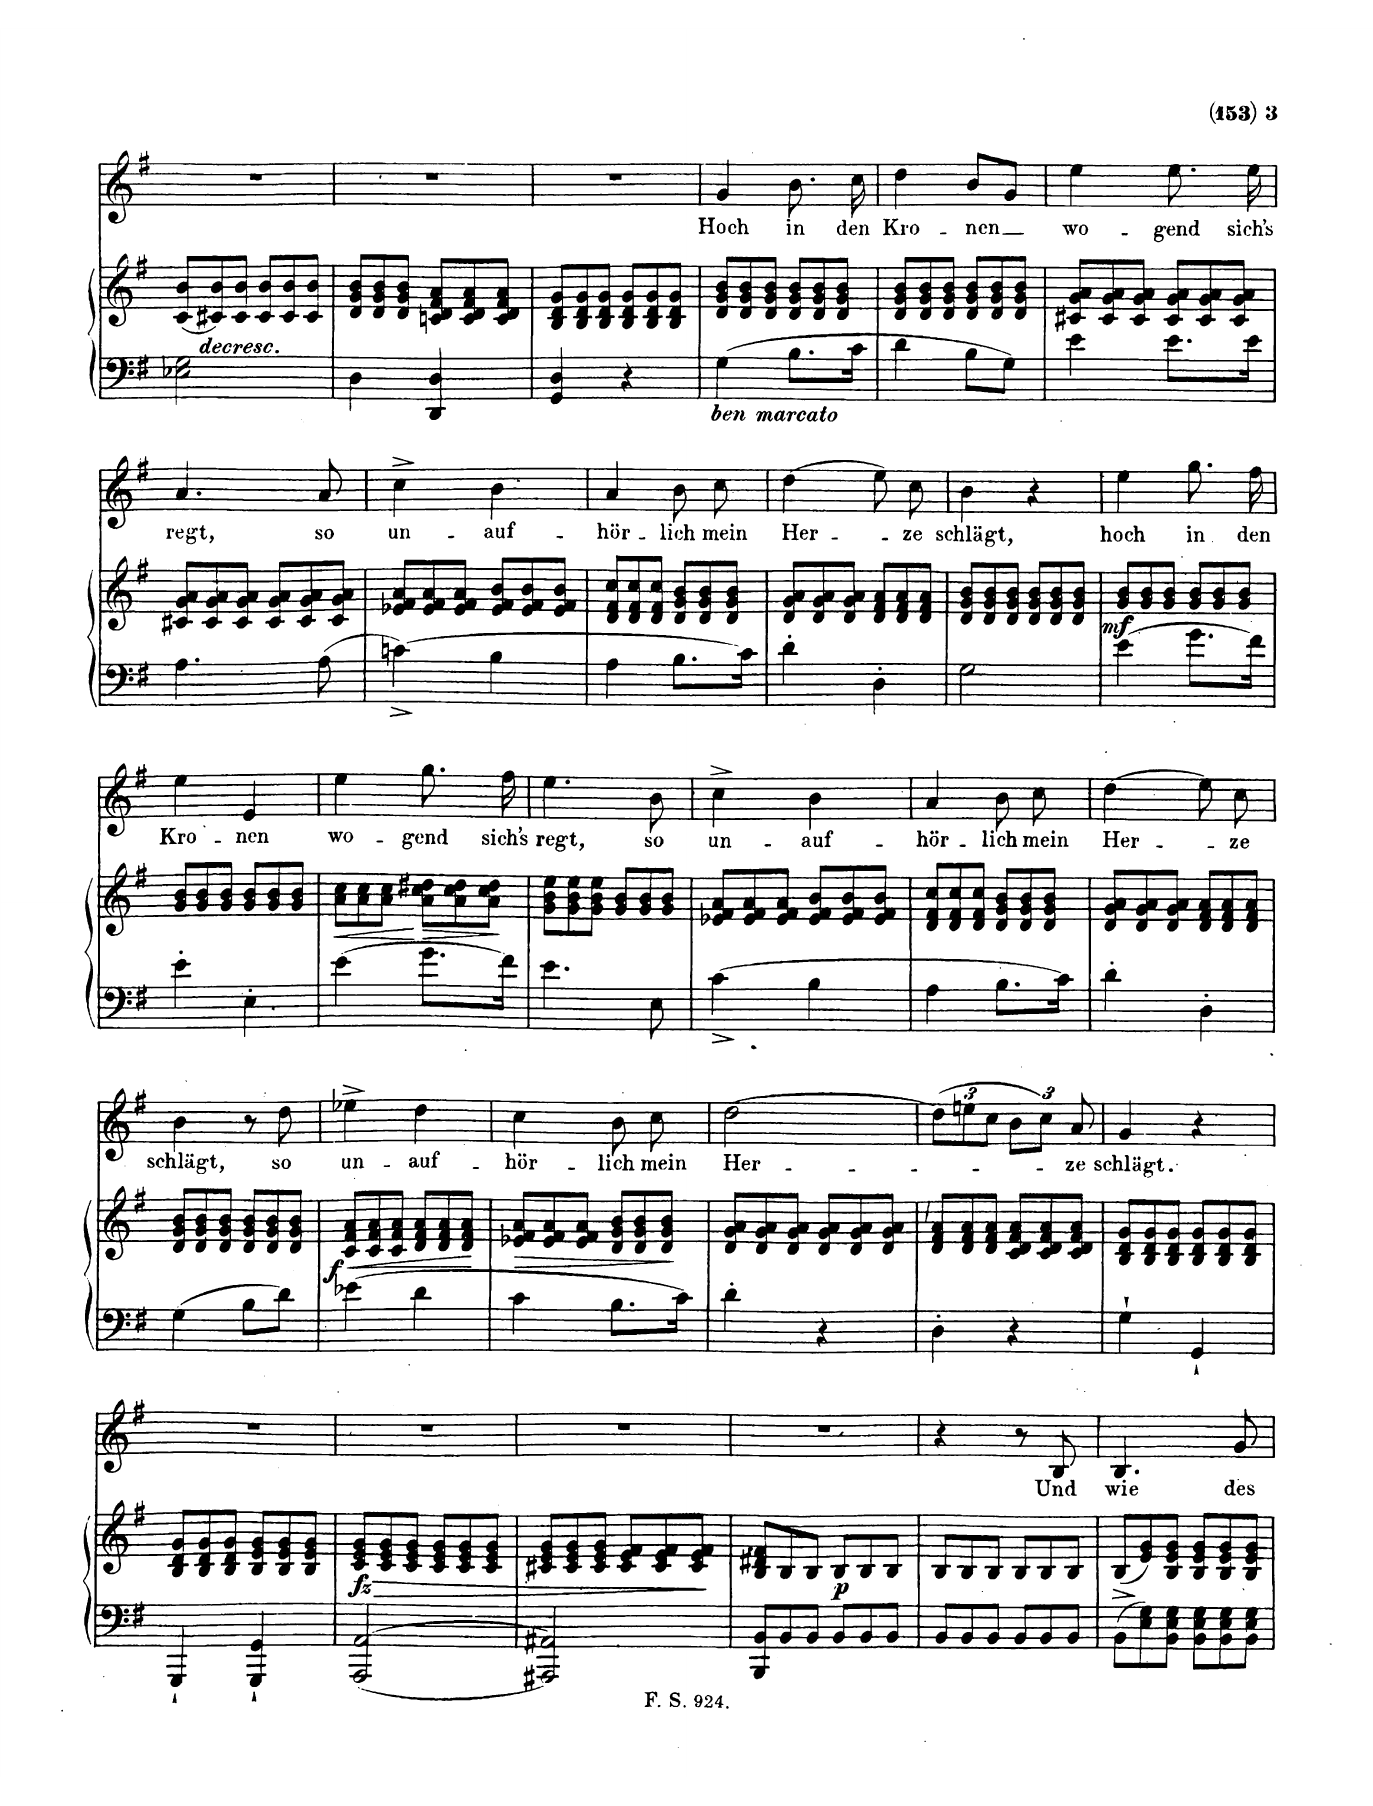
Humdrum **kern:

**kern	**kern	**dynam	**kern	**text
*part2	*part2	*part2	*part1	*part1
*staff3	*staff2	*staff2/3	*staff1	*staff1
*I"Piano	*	*	*I"Voice	*
*I'Pno	*	*	*	*
*clefF4	*clefG2	*	*clefG2	*
*k[f#]	*k[f#]	*	*k[f#]	*
*M2/4	*M2/4	*	*M2/4	*
*	*Xbrackettup	*	*	*
=53	=53	=53	=53	=53
2E-X\ 2G\	(12c/ 12b/L	.	2r	.
!	!LO:TX:b:i:t=dim.	!	!	!
.	12c#X/ 12b/)	.	.	.
.	12c#/ 12b/J	.	.	.
.	12c#/ 12b/L	.	.	.
.	12c#/ 12b/	.	.	.
.	12c#/ 12b/J	.	.	.
=54	=54	=54	=54	=54
4D\	12d/ 12g/ 12b/L	.	2r	.
.	12d/ 12g/ 12b/	.	.	.
.	12d/ 12g/ 12b/J	.	.	.
4DD/ 4D/	12cn/ 12d/ 12f#/ 12a/L	.	.	.
.	12c/ 12d/ 12f#/ 12a/	.	.	.
.	12c/ 12d/ 12f#/ 12a/J	.	.	.
=55	=55	=55	=55	=55
4GG/ 4D/	12B/ 12d/ 12g/L	.	2r	.
.	12B/ 12d/ 12g/	.	.	.
.	12B/ 12d/ 12g/J	.	.	.
4r	12B/ 12d/ 12g/L	.	.	.
.	12B/ 12d/ 12g/	.	.	.
.	12B/ 12d/ 12g/J	.	.	.
=56	=56	=56	=56	=56
!LO:TX:i:t=ben marcato	!	!	!	!
4G\	12d/ 12g/ 12b/L	.	4g/	-Hoch
.	12d/ 12g/ 12b/	.	.	.
.	12d/ 12g/ 12b/J	.	.	.
8.B\L	12d/ 12g/ 12b/L	.	8.b\	in
.	12d/ 12g/ 12b/	.	.	.
.	12d/ 12g/ 12b/J	.	.	.
16c\Jk	.	.	16cc\	den
=57	=57	=57	=57	=57
4d\	12d/ 12g/ 12b/L	.	4dd\	Kro-
.	12d/ 12g/ 12b/	.	.	.
.	12d/ 12g/ 12b/J	.	.	.
8B\L	12d/ 12g/ 12b/L	.	8b\	-nen
.	12d/ 12g/ 12b/	.	.	.
8G\J	.	.	8g/	.
.	12d/ 12g/ 12b/J	.	.	.
=58	=58	=58	=58	=58
4e\	12c#X/ 12g/ 12a/L	.	4ee\	wo-
.	12c#/ 12g/ 12a/	.	.	.
.	12c#/ 12g/ 12a/J	.	.	.
8.e\L	12c#/ 12g/ 12a/L	.	8.ee\	-gend
.	12c#/ 12g/ 12a/	.	.	.
.	12c#/ 12g/ 12a/J	.	.	.
16e\Jk	.	.	16ee\	sich’s
=59	=59	=59	=59	=59
4.A\	12c#X/ 12g/ 12a/L	.	4.a/	regt,
.	12c#/ 12g/ 12a/	.	.	.
.	12c#/ 12g/ 12a/J	.	.	.
.	12c#/ 12g/ 12a/L	.	.	.
.	12c#/ 12g/ 12a/	.	.	.
8A\	.	.	8a/	so
.	12c#/ 12g/ 12a/J	.	.	.
=60	=60	=60	=60	=60
4cn^\	12e-X/ 12f#/ 12a/L	.	4cc^\	un-
.	12e-/ 12f#/ 12a/	.	.	.
.	12e-/ 12f#/ 12a/J	.	.	.
4B\	12e-/ 12f#/ 12b/L	.	4b\	-auf-
.	12e-/ 12f#/ 12b/	.	.	.
.	12e-/ 12f#/ 12b/J	.	.	.
=61	=61	=61	=61	=61
4A\	12d/ 12f#/ 12cc/L	.	4a/	-hör-
.	12d/ 12f#/ 12cc/	.	.	.
.	12d/ 12f#/ 12cc/J	.	.	.
8.B\L	12d/ 12g/ 12b/L	.	8b\	-lich
.	12d/ 12g/ 12b/	.	.	.
.	.	.	8cc\	mein
.	12d/ 12g/ 12b/J	.	.	.
16c\Jk	.	.	.	.
=62	=62	=62	=62	=62
4d'\	12d/ 12g/ 12a/L	.	(4dd\	Her-
.	12d/ 12g/ 12a/	.	.	.
.	12d/ 12g/ 12a/J	.	.	.
4D'\	12d/ 12f#/ 12a/L	.	8ee\)	.
.	12d/ 12f#/ 12a/	.	.	.
.	.	.	8cc\	-ze
.	12d/ 12f#/ 12a/J	.	.	.
=63	=63	=63	=63	=63
2G\	12d/ 12g/ 12b/L	.	4b\	schlägt,
.	12d/ 12g/ 12b/	.	.	.
.	12d/ 12g/ 12b/J	.	.	.
.	12d/ 12g/ 12b/L	.	4r	.
.	12d/ 12g/ 12b/	.	.	.
.	12d/ 12g/ 12b/J	.	.	.
=64	=64	=64	=64	=64
!	!	!LO:DY:b	!	!
4e\	12g/ 12b/L	mf	4ee\	hoch
.	12g/ 12b/	.	.	.
.	12g/ 12b/J	.	.	.
8.g\L	12g/ 12b/L	.	8.gg\	in
.	12g/ 12b/	.	.	.
.	12g/ 12b/J	.	.	.
16f#\Jk	.	.	16ff#\	den
=65	=65	=65	=65	=65
4e'\	12g/ 12b/L	.	4ee\	Kro-
.	12g/ 12b/	.	.	.
.	12g/ 12b/J	.	.	.
4E'\	12g/ 12b/L	.	4e/	-nen
.	12g/ 12b/	.	.	.
.	12g/ 12b/J	.	.	.
=66	=66	=66	=66	=66
!	!	!LO:HP:b	!	!
4e\	12a\ 12cc\L	<	4ee\	wo-
.	12a\ 12cc\	.	.	.
.	12a\ 12cc\J	.	.	.
!	!	!LO:HP:n=1:b	!	!
8.g\L	12a\ 12cc\ 12dd#X\L	[ >	8.gg\	-gend
.	12a\ 12cc\ 12dd#\	.	.	.
.	12a\ 12cc\ 12dd#\J	]	.	.
16f#\Jk	.	.	16ff#\	sich’s
=67	=67	=67	=67	=67
4.e\	12g\ 12b\ 12ee\L	.	4.ee\	regt,
.	12g\ 12b\ 12ee\	.	.	.
.	12g\ 12b\ 12ee\J	.	.	.
.	12g/ 12b/L	.	.	.
.	12g/ 12b/	.	.	.
8E\	.	.	8b\	so
.	12g/ 12b/J	.	.	.
=68	=68	=68	=68	=68
4c^\	12e-X/ 12f#/ 12a/L	.	4cc^\	un-
.	12e-/ 12f#/ 12a/	.	.	.
.	12e-/ 12f#/ 12a/J	.	.	.
4B\	12e-/ 12f#/ 12b/L	.	4b\	-auf-
.	12e-/ 12f#/ 12b/	.	.	.
.	12e-/ 12f#/ 12b/J	.	.	.
=69	=69	=69	=69	=69
4A\	12d/ 12f#/ 12cc/L	.	4a/	-hör-
.	12d/ 12f#/ 12cc/	.	.	.
.	12d/ 12f#/ 12cc/J	.	.	.
8.B\L	12d/ 12g/ 12b/L	.	8b\	-lich
.	12d/ 12g/ 12b/	.	.	.
.	.	.	8cc\	mein
.	12d/ 12g/ 12b/J	.	.	.
16c\Jk	.	.	.	.
=70	=70	=70	=70	=70
4d'\	12d/ 12g/ 12a/L	.	(4dd\	Her-
.	12d/ 12g/ 12a/	.	.	.
.	12d/ 12g/ 12a/J	.	.	.
4D'\	12d/ 12f#/ 12a/L	.	8ee\)	.
.	12d/ 12f#/ 12a/	.	.	.
.	.	.	8cc\	-ze
.	12d/ 12f#/ 12a/J	.	.	.
=71	=71	=71	=71	=71
4G\	12d/ 12g/ 12b/L	.	4b\	schlägt,
.	12d/ 12g/ 12b/	.	.	.
.	12d/ 12g/ 12b/J	.	.	.
8B\L	12d/ 12g/ 12b/L	.	8r	.
.	12d/ 12g/ 12b/	.	.	.
8d\J	.	.	8dd\	so
.	12d/ 12g/ 12b/J	.	.	.
=72	=72	=72	=72	=72
!	!	!LO:DY:b	!	!
4e-X\	12c/ 12f#/ 12a/L	f	4ee-X^\	un-
!	!	!LO:HP:b	!	!
.	12c/ 12f#/ 12a/	<	.	.
.	12c/ 12f#/ 12a/J	.	.	.
4d\	12d/ 12f#/ 12a/L	.	4dd\	-auf-
.	12d/ 12f#/ 12a/	.	.	.
.	12d/ 12f#/ 12a/J	.	.	.
.	.	[	.	.
=73	=73	=73	=73	=73
!	!	!LO:HP:b	!	!
4c\	12e-X/ 12f#/ 12a/L	>	4cc\	-hör-
.	12e-/ 12f#/ 12a/	.	.	.
.	12e-/ 12f#/ 12a/J	.	.	.
8.B\L	12d/ 12g/ 12b/L	.	8b\L	-lich
.	12d/ 12g/ 12b/	.	.	.
.	.	.	8cc\J	mein
.	12d/ 12g/ 12b/J	]	.	.
16c\Jk	.	.	.	.
=74	=74	=74	=74	=74
4d'\	12d/ 12g/ 12a/L	.	[2dd\	Her-
.	12d/ 12g/ 12a/	.	.	.
.	12d/ 12g/ 12a/J	.	.	.
4r	12d/ 12g/ 12a/L	.	.	.
.	12d/ 12g/ 12a/	.	.	.
.	12d/ 12g/ 12a/J	.	.	.
=75	=75	=75	=75	=75
*	*	*	*Xbrackettup	*
4D'\	12d/ 12f#/ 12a/L	.	(12dd\L]	.
.	12d/ 12f#/ 12a/	.	12een\	.
.	12d/ 12f#/ 12a/J	.	12cc\J	.
4r	12c/ 12d/ 12f#/ 12a/L	.	12b\L	.
.	12c/ 12d/ 12f#/ 12a/	.	12cc\J)	.
.	12c/ 12d/ 12f#/ 12a/J	.	12a/	-ze
=76	=76	=76	=76	=76
4G`\	12B/ 12d/ 12g/L	.	4g/	schlägt.
.	12B/ 12d/ 12g/	.	.	.
.	12B/ 12d/ 12g/J	.	.	.
4GG`/	12B/ 12d/ 12g/L	.	4r	.
.	12B/ 12d/ 12g/	.	.	.
.	12B/ 12d/ 12g/J	.	.	.
=77	=77	=77	=77	=77
4GGG`/	12B/ 12d/ 12g/L	.	2r	.
.	12B/ 12d/ 12g/	.	.	.
.	12B/ 12d/ 12g/J	.	.	.
4GGG/` 4GG/`	12B/ 12e/ 12g/L	.	.	.
.	12B/ 12e/ 12g/	.	.	.
.	12B/ 12e/ 12g/J	.	.	.
=78	=78	=78	=78	=78
!	!	!LO:DY:b	!	!
2AAA/ 2AA/	12c/ 12e/ 12g/L	fz	2r	.
!	!	!LO:HP:b	!	!
.	12c/ 12e/ 12g/	>	.	.
.	12c/ 12e/ 12g/J	.	.	.
.	12c/ 12e/ 12g/L	.	.	.
.	12c/ 12e/ 12g/	.	.	.
.	12c/ 12e/ 12g/J	.	.	.
=79	=79	=79	=79	=79
2AAA#X/ 2AA#X/	12c#X/ 12e/ 12g/L	.	2r	.
.	12c#/ 12e/ 12g/	.	.	.
.	12c#/ 12e/ 12g/J	.	.	.
.	12c#/ 12e/ 12f#/L	.	.	.
.	12c#/ 12e/ 12f#/	.	.	.
.	12c#/ 12e/ 12f#/J	.	.	.
.	.	]	.	.
=80	=80	=80	=80	=80
*Xbrackettup	*	*	*	*
12BBB/ 12BB/L	12B/ 12d#X/ 12f#/L	.	2r	.
12BB/	12B/	.	.	.
12BB/J	12B/J	.	.	.
!	!	!LO:DY:b	!	!
12BB/L	12B/L	p	.	.
12BB/	12B/	.	.	.
12BB/J	12B/J	.	.	.
=81	=81	=81	=81	=81
12BB/L	12B/L	.	4r	.
12BB/	12B/	.	.	.
12BB/J	12B/J	.	.	.
12BB/L	12B/L	.	8r	.
12BB/	12B/	.	.	.
.	.	.	8B/	Und
12BB/J	12B/J	.	.	.
=82	=82	=82	=82	=82
12BB^\L	(12B/L	.	4.B/	wie
12E\ 12G\	12e/ 12g/)	.	.	.
12BB\ 12E\ 12G\J	12B/ 12e/ 12g/J	.	.	.
12BB\ 12E\ 12G\L	12B/ 12e/ 12g/L	.	.	.
12BB\ 12E\ 12G\	12B/ 12e/ 12g/	.	.	.
.	.	.	8g/	des
12BB\ 12E\ 12G\J	12B/ 12e/ 12g/J	.	.	.
=	=	=	=	=
*-	*-	*-	*-	*-
